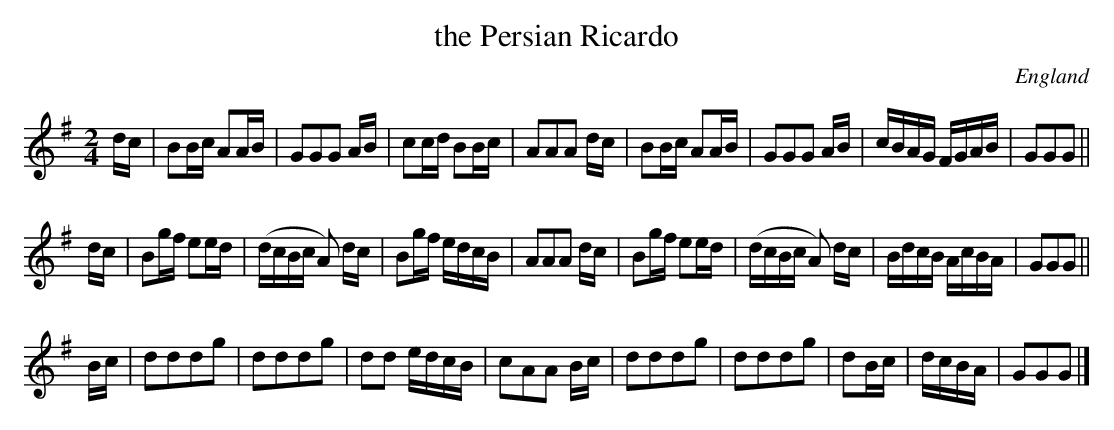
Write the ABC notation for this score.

X:1
T:the Persian Ricardo
L:1/16
M:2/4
O:England
K:G
dc | \
B2Bc A2AB | G2G2G2 AB | c2cd B2Bc | A2A2A2 dc | \
B2Bc A2AB | G2G2G2 AB | cBAG FGAB | G2G2G2 ||
dc | \
B2gf e2ed | (dcBc A2) dc | B2gf edcB | A2A2A2 dc |\
B2gf e2ed | (dcBc A2) dc | BdcB AcBA | G2G2G2 ||
Bc | \
d2d2d2g2 | d2d2d2g2 | d2d2 edcB | c2A2A2 Bc | \
d2d2d2g2 | d2d2d2g2 | d2Bc | dcBA | G2G2G2 |]
